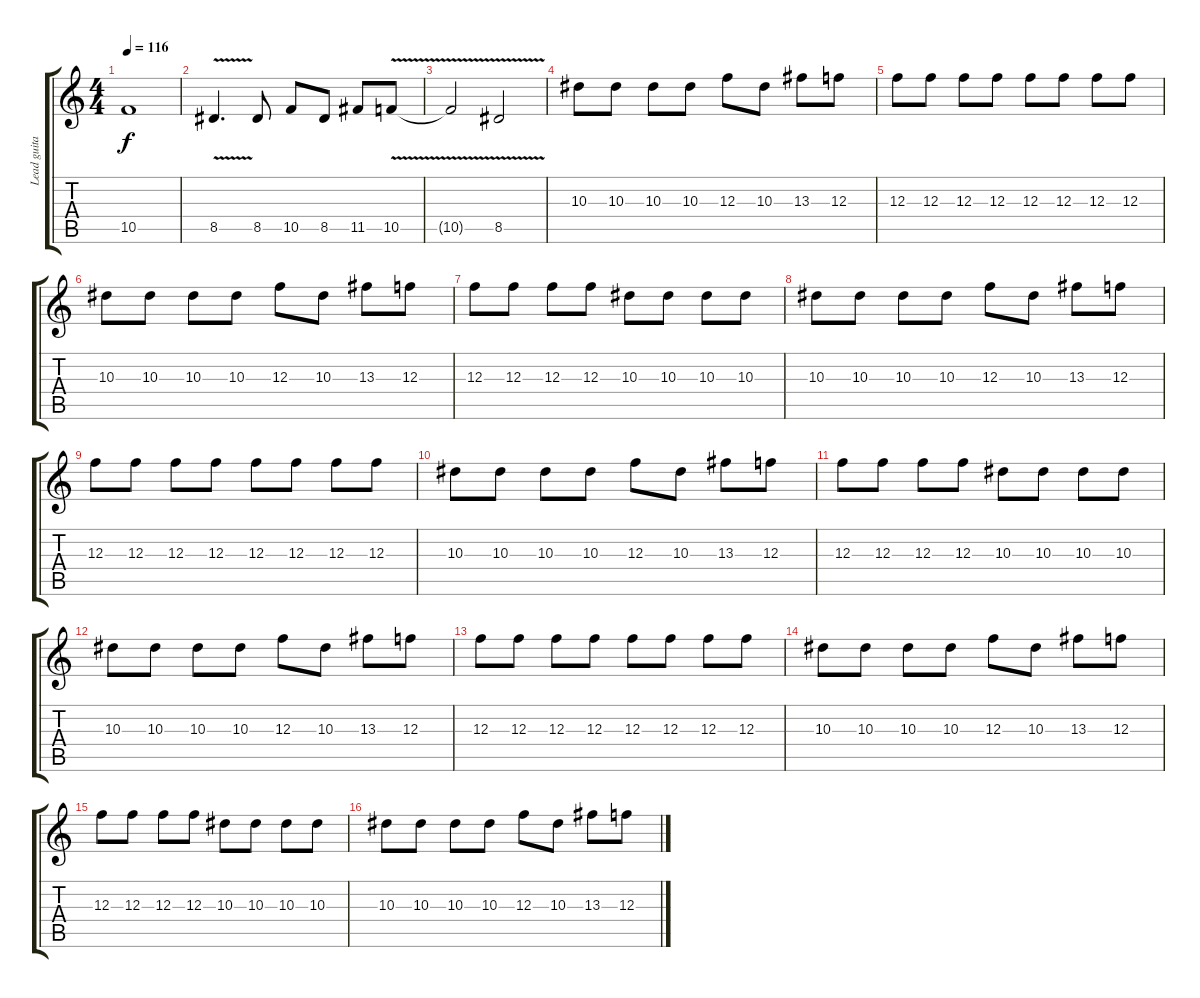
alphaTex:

\track ("Lead guitar 1" "Lead guita") {instrument overdrivenguitar}
\staff {score tabs}
\tuning (D4 A3 F3 C3 G2 D2) {hide}
\ts (4 4)
\tempo 116
\clef g2
\ks c
10.5{t}.1{dy f} |
8.5{v}.4{d} 8.5.8 10.5.8 8.5.8 11.5.8 10.5{v}.8 |
10.5{t}.2 8.5{v}.2 |
10.3.8 10.3.8 10.3.8 10.3.8 12.3.8 10.3.8 13.3.8 12.3.8 |
12.3.8 12.3.8 12.3.8 12.3.8 12.3.8 12.3.8 12.3.8 12.3.8 |
10.3.8 10.3.8 10.3.8 10.3.8 12.3.8 10.3.8 13.3.8 12.3.8 |
12.3.8 12.3.8 12.3.8 12.3.8 10.3.8 10.3.8 10.3.8 10.3.8 |
10.3.8 10.3.8 10.3.8 10.3.8 12.3.8 10.3.8 13.3.8 12.3.8 |
12.3.8 12.3.8 12.3.8 12.3.8 12.3.8 12.3.8 12.3.8 12.3.8 |
10.3.8 10.3.8 10.3.8 10.3.8 12.3.8 10.3.8 13.3.8 12.3.8 |
12.3.8 12.3.8 12.3.8 12.3.8 10.3.8 10.3.8 10.3.8 10.3.8 |
10.3.8 10.3.8 10.3.8 10.3.8 12.3.8 10.3.8 13.3.8 12.3.8 |
12.3.8 12.3.8 12.3.8 12.3.8 12.3.8 12.3.8 12.3.8 12.3.8 |
10.3.8 10.3.8 10.3.8 10.3.8 12.3.8 10.3.8 13.3.8 12.3.8 |
12.3.8 12.3.8 12.3.8 12.3.8 10.3.8 10.3.8 10.3.8 10.3.8 |
10.3.8 10.3.8 10.3.8 10.3.8 12.3.8 10.3.8 13.3.8 12.3.8
